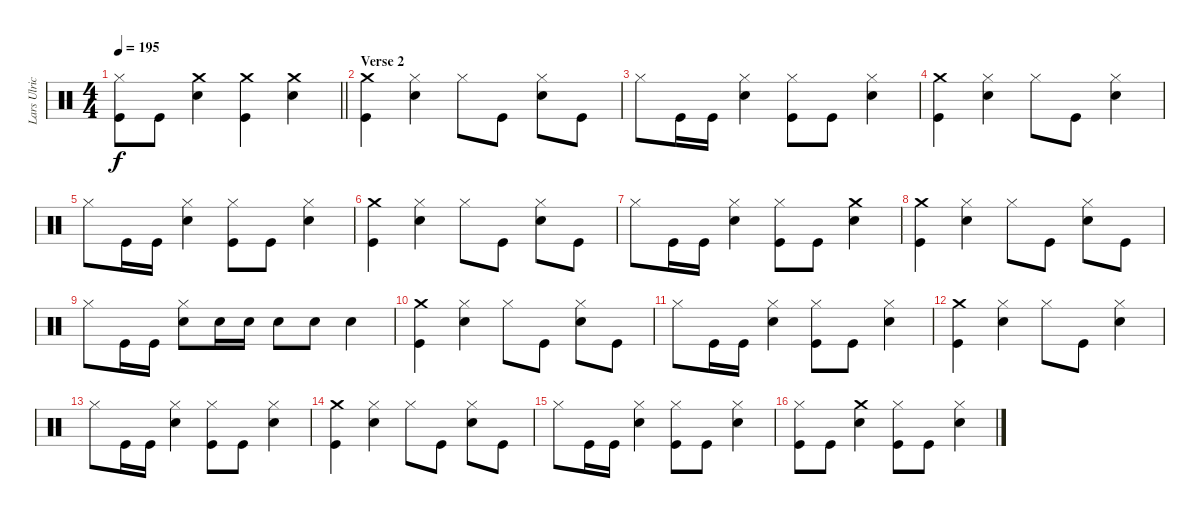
\track ("Lars Ulrich" "Lars Ulric") {instrument percussion}
\staff {score}
\articulation defaults
\ts (4 4)
\tempo 195
\clef neutral
\barLineRight lightlight
\ks c
("Kick (hit)" "Hi-Hat (closed)").8{dy f} "Kick (hit)".8 ("Crash medium (hit)" "Snare (hit) 2").4 ("Kick (hit)" "Crash medium (hit)").4 ("Snare (hit) 2" "Crash medium (hit)").4 |
\section ("" "Verse 2")
("Kick (hit)" "Crash medium (hit)").4 ("Snare (hit) 2" "Hi-Hat (closed)").4 "Hi-Hat (closed)".8 "Kick (hit)".8 ("Snare (hit) 2" "Hi-Hat (closed)").8 "Kick (hit)".8 |
"Hi-Hat (closed)".8 "Kick (hit)".16 "Kick (hit)".16 ("Snare (hit) 2" "Hi-Hat (closed)").4 ("Kick (hit)" "Hi-Hat (closed)").8 "Kick (hit)".8 ("Snare (hit) 2" "Hi-Hat (closed)").4 |
("Kick (hit)" "Crash medium (hit)").4 ("Hi-Hat (closed)" "Snare (hit) 2").4 "Hi-Hat (closed)".8 "Kick (hit)".8 ("Snare (hit) 2" "Hi-Hat (closed)").4 |
"Hi-Hat (closed)".8 "Kick (hit)".16 "Kick (hit)".16 ("Snare (hit) 2" "Hi-Hat (closed)").4 ("Kick (hit)" "Hi-Hat (closed)").8 "Kick (hit)".8 ("Hi-Hat (closed)" "Snare (hit) 2").4 |
("Kick (hit)" "Crash medium (hit)").4 ("Hi-Hat (closed)" "Snare (hit) 2").4 "Hi-Hat (closed)".8 "Kick (hit)".8 ("Snare (hit) 2" "Hi-Hat (closed)").8 "Kick (hit)".8 |
"Hi-Hat (closed)".8 "Kick (hit)".16 "Kick (hit)".16 ("Snare (hit) 2" "Hi-Hat (closed)").4 ("Kick (hit)" "Hi-Hat (closed)").8 "Kick (hit)".8 ("Crash medium (hit)" "Snare (hit) 2").4 |
("Kick (hit)" "Crash medium (hit)").4 ("Hi-Hat (closed)" "Snare (hit) 2").4 "Hi-Hat (closed)".8 "Kick (hit)".8 ("Snare (hit) 2" "Hi-Hat (closed)").8 "Kick (hit)".8 |
"Hi-Hat (closed)".8 "Kick (hit)".16 "Kick (hit)".16 ("Snare (hit) 2" "Hi-Hat (closed)").8 "Snare (hit) 2".16 "Snare (hit) 2".16 "Snare (hit) 2".8 "Snare (hit) 2".8 "Snare (hit) 2".4 |
("Kick (hit)" "Crash medium (hit)").4 ("Hi-Hat (closed)" "Snare (hit) 2").4 "Hi-Hat (closed)".8 "Kick (hit)".8 ("Snare (hit) 2" "Hi-Hat (closed)").8 "Kick (hit)".8 |
"Hi-Hat (closed)".8 "Kick (hit)".16 "Kick (hit)".16 ("Snare (hit) 2" "Hi-Hat (closed)").4 ("Kick (hit)" "Hi-Hat (closed)").8 "Kick (hit)".8 ("Snare (hit) 2" "Hi-Hat (closed)").4 |
("Kick (hit)" "Crash medium (hit)").4 ("Hi-Hat (closed)" "Snare (hit) 2").4 "Hi-Hat (closed)".8 "Kick (hit)".8 ("Snare (hit) 2" "Hi-Hat (closed)").4 |
"Hi-Hat (closed)".8 "Kick (hit)".16 "Kick (hit)".16 ("Snare (hit) 2" "Hi-Hat (closed)").4 ("Kick (hit)" "Hi-Hat (closed)").8 "Kick (hit)".8 ("Hi-Hat (closed)" "Snare (hit) 2").4 |
("Kick (hit)" "Crash medium (hit)").4 ("Hi-Hat (closed)" "Snare (hit) 2").4 "Hi-Hat (closed)".8 "Kick (hit)".8 ("Snare (hit) 2" "Hi-Hat (closed)").8 "Kick (hit)".8 |
"Hi-Hat (closed)".8 "Kick (hit)".16 "Kick (hit)".16 ("Snare (hit) 2" "Hi-Hat (closed)").4 ("Kick (hit)" "Hi-Hat (closed)").8 "Kick (hit)".8 ("Snare (hit) 2" "Hi-Hat (closed)").4 |
("Kick (hit)" "Hi-Hat (closed)").8 "Kick (hit)".8 ("Snare (hit) 2" "Crash medium (hit)").4 ("Kick (hit)" "Hi-Hat (closed)").8 "Kick (hit)".8 ("Snare (hit) 2" "Hi-Hat (closed)").4
